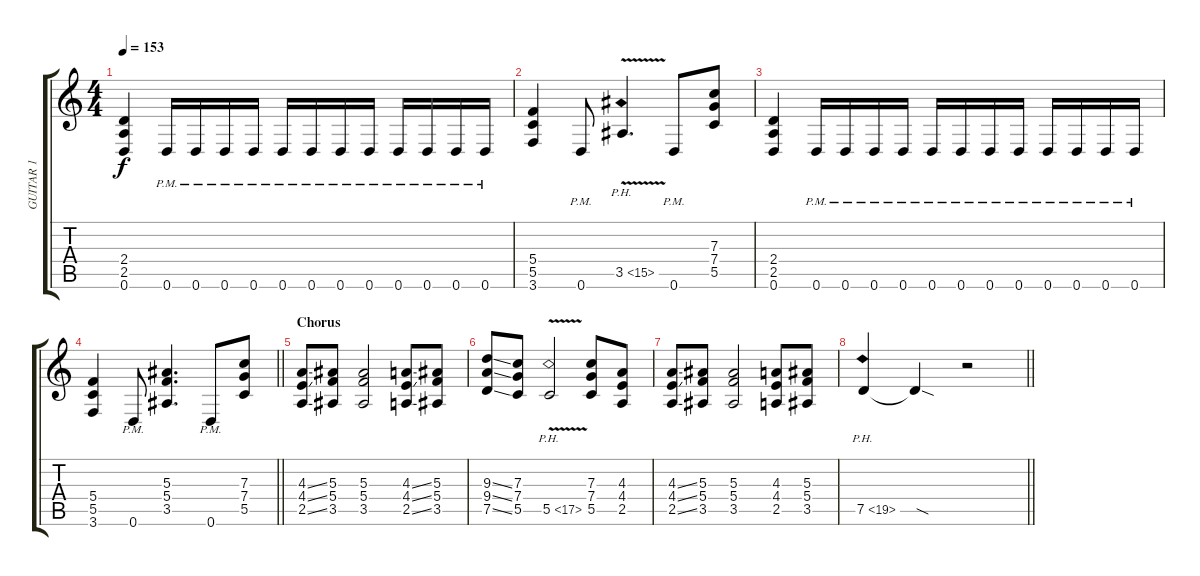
\track ("GUITAR 1" "GUITAR 1") {instrument overdrivenguitar}
\staff {score tabs}
\tuning (D4 A3 F3 C3 G2 D2) {hide}
\ts (4 4)
\tempo 153
\clef g2
\ks c
(2.4 2.5 0.6).4{dy f} 0.6{pm}.16 0.6{pm}.16 0.6{pm}.16 0.6{pm}.16 0.6{pm}.16 0.6{pm}.16 0.6{pm}.16 0.6{pm}.16 0.6{pm}.16 0.6{pm}.16 0.6{pm}.16 0.6{pm}.16 |
(5.4 5.5 3.6).4 0.6{pm}.8 3.5{ph 12 v}.4{d} 0.6{pm}.8 (7.3 7.4 5.5).8 |
(2.4 2.5 0.6).4 0.6{pm}.16 0.6{pm}.16 0.6{pm}.16 0.6{pm}.16 0.6{pm}.16 0.6{pm}.16 0.6{pm}.16 0.6{pm}.16 0.6{pm}.16 0.6{pm}.16 0.6{pm}.16 0.6{pm}.16 |
\barLineRight lightlight
(5.4 5.5 3.6).4 0.6{pm}.8 (5.3 5.4 3.5).4{d} 0.6{pm}.8 (7.3 7.4 5.5).8 |
\section ("" "Chorus")
(4.3{ss} 4.4{ss} 2.5{ss}).8 (5.3 5.4 3.5).8 (5.3 5.4 3.5).2 (4.3{ss} 4.4{ss} 2.5{ss}).8 (5.3 5.4 3.5).8 |
(9.3{ss} 9.4{ss} 7.5{ss}).8 (7.3 7.4 5.5).8 5.5{ph 12 v}.2 (7.3 7.4 5.5).8 (4.3 4.4 2.5).8 |
(4.3{ss} 4.4{ss} 2.5{ss}).8 (5.3 5.4 3.5).8 (5.3 5.4 3.5).2 (4.3 4.4 2.5).8 (5.3 5.4 3.5).8 |
\barLineRight lightlight
7.5{ph 12}.4 7.5{sod t}.4 r.2
